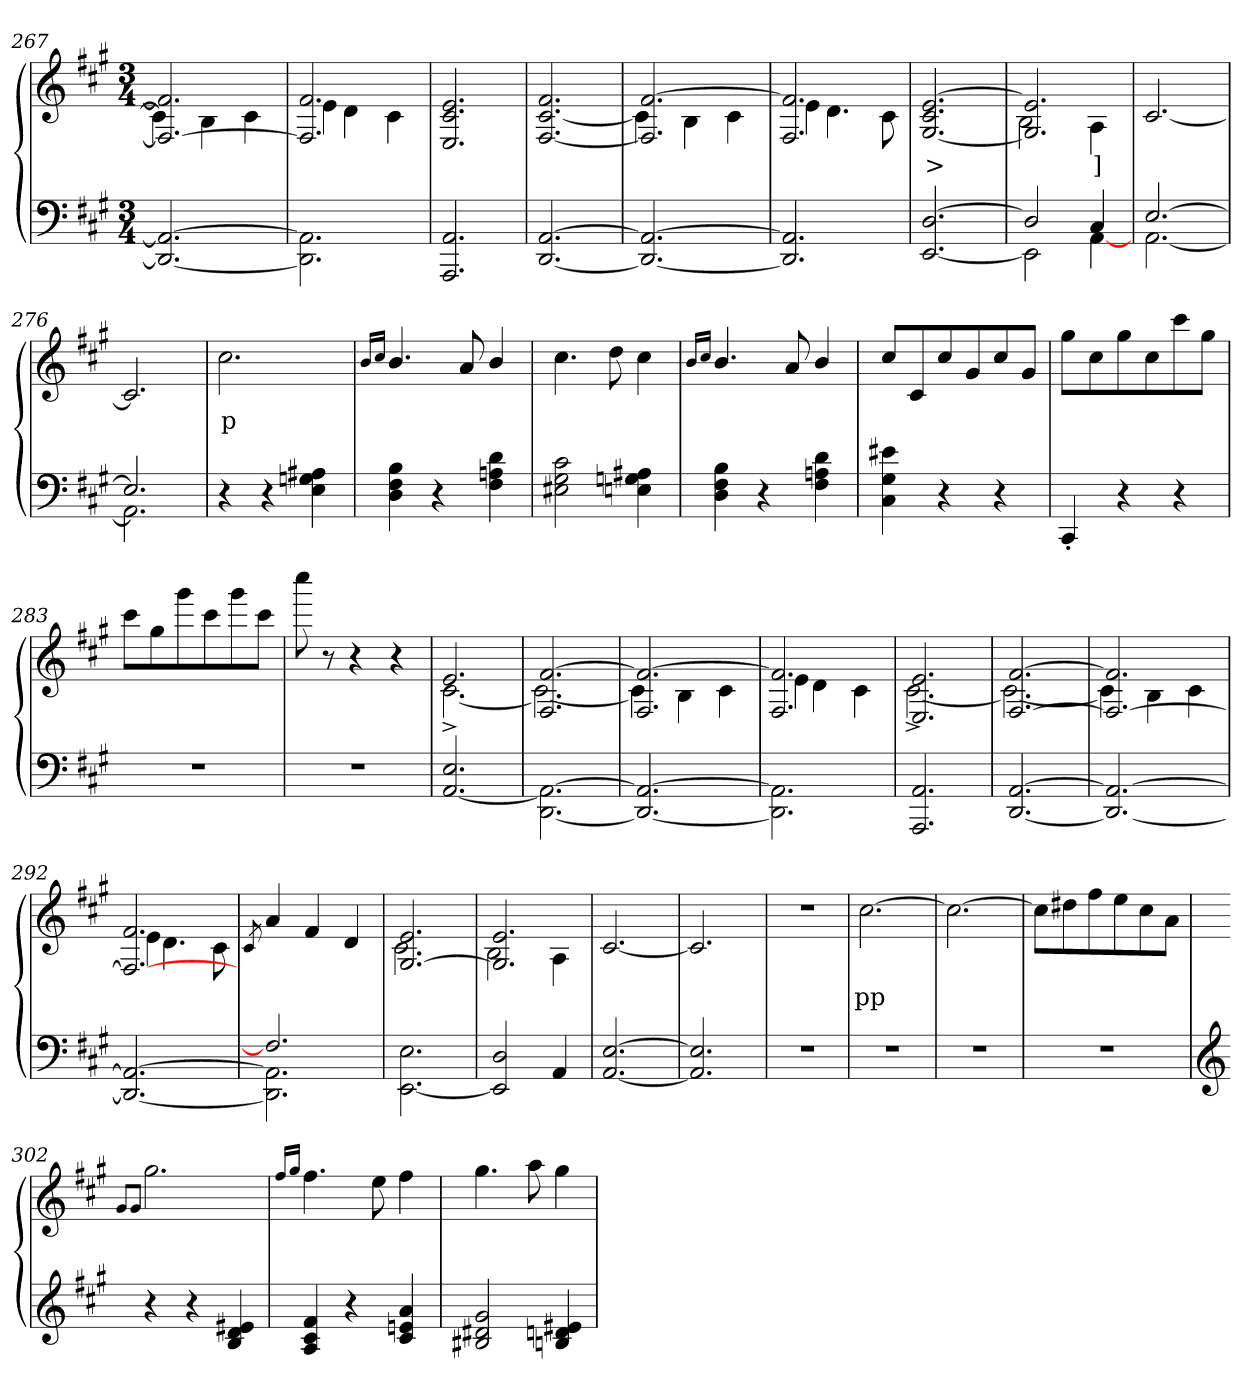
**kern	**kern	**text
*part2	*part1	*part1
*staff2	*staff1	*staff1
*clefF4	*clefG2	*
*k[f#c#g#]	*k[f#c#g#]	*
*M3/4	*M3/4	*
=267	=267	=267
*	*^	*
2.AA_ 2.DD_	2.f#] 2.F#_	4c#\]	.
.	.	4B\	.
.	.	4c#\	.
=268	=268	=268	=268
2.AA\] 2.DD\]	2.f#/ 2.F#/]	4e\	.
.	.	4d\	.
.	.	4c#\	.
*	*v	*v	*
=269	=269	=269
2.AA 2.AAA	2.e 2.c# 2.E	.
=270	=270	=270
[2.AA [2.DD	2.f# [2.c# [2.F#	.
=271	=271	=271
*	*^	*
2.AA_ 2.DD_	[2.f# 2.F#]	4c#\]	.
.	.	4B\	.
.	.	4c#\	.
=272	=272	=272	=272
2.AA] 2.DD]	2.f#] 2.F#	4e\	.
.	.	4.d\	.
.	.	8c#\	.
*	*v	*v	*
=273	=273	=273
[2.D [2.EE	[2.e 2.c# [2.G#	>
=274	=274	=274
*^	*^	*
2D]	2EE]	2.e] 2.G#]	2B	.
4C#	[4AA	.	4A	]
*	*	*v	*v	*
=275	=275	=275	=275
[2.E	[2.AA	[2.c#	.
=276	=276	=276	=276
2.E]	2.AA]	2.c#]	.
*v	*v	*	*
=277	=277	=277
4r	2.cc#	p
4r	.	.
4A#X 4Gn 4E	.	.
=278	=278	=278
.	16qqb/LL	.
.	16qqcc#/JJ	.
4B 4F# 4D	4.b/	.
4r	.	.
.	8a/	.
4d 4An 4F#	4b/	.
=279	=279	=279
2c# 2G# 2E#X	4.cc#	.
.	8dd	.
4A#X 4Gn 4En	4cc#	.
=280	=280	=280
.	16qqb/LL	.
.	16qqcc#/JJ	.
4B 4F# 4D	4.b/	.
4r	.	.
.	8a/	.
4d 4An 4F#	4b/	.
=281	=281	=281
4e#X 4G# 4C#	8cc#L	.
.	8c#	.
4r	8cc#	.
.	8g#	.
4r	8cc#	.
.	8g#J	.
=282	=282	=282
4CC#'>	8gg#\L	.
.	8cc#	.
4r	8gg#	.
.	8cc#	.
4r	8ccc#	.
.	8gg#J	.
=283	=283	=283
2.r	8ccc#\L	.
.	8gg#	.
.	8ggg#	.
.	8ccc#	.
.	8ggg#	.
.	8ccc#J	.
=284	=284	=284
2.r	8cccc#	.
.	8r	.
.	4r	.
.	4r	.
=285	=285	=285
*	*^	*
2.E [2.AA	2.e	[2.c#^>	.
=286	=286	=286	=286
2.AA_ [2.DD\	[2.f# 2.F#	2.c#\_	.
=287	=287	=287	=287
2.AA_ 2.DD_	2.f#_ 2.F#	4c#\]	.
.	.	4B\	.
.	.	4c#\	.
=288	=288	=288	=288
2.AA\] 2.DD\]	2.f#] 2.F#/	4e\	.
.	.	4d\	.
.	.	4c#\	.
=289	=289	=289	=289
2.AA 2.AAA	2.e 2.E	[2.c#^>\	.
=290	=290	=290	=290
[2.AA [2.DD	[2.f# [2.F#	2.c#\_	.
=291	=291	=291	=291
2.AA_ 2.DD_	2.f#] 2.F#_	4c#\]	.
.	.	4B\	.
.	.	4c#\	.
=292	=292	=292	=292
2.AA_ 2.DD_	2.f# 2.F#_	4e\	.
.	.	4.d\	.
.	.	8c#\	.
*	*v	*v	*
=293	=293	=293
.	8qc#/	.
*^	*	*
2.F#]	2.AA\] 2.DD\]	4a/	.
.	.	4f#/	.
.	.	4d/	.
*v	*v	*	*
=294	=294	=294
*	*^	*
2.E\ [2.EE	2.e [2.G#/	2.c#\	.
=295	=295	=295	=295
2D 2EE]	2.e 2.G#]	2B	.
4AA	.	4A	.
*	*v	*v	*
=296	=296	=296
[2.E [2.AA	[2.c#	.
=297	=297	=297
2.E] 2.AA]	2.c#]	.
=298	=298	=298
2.r	2.r	.
=299	=299	=299
2.r	[2.cc#	pp
=300	=300	=300
2.r	2.cc#_	.
=301	=301	=301
2.r	8cc#L]	.
.	8dd#X	.
.	8ff#	.
.	8ee	.
.	8cc#	.
.	8aJ	.
=302	=302	=302
*clefG2	*	*
.	8qqg#/L	.
.	8qqg#/J	.
4r	2.gg#	.
4r	.	.
4e#X 4d 4B	.	.
=303	=303	=303
.	16qqff#/LL	.
.	16qqgg#/JJ	.
4f# 4c# 4A	4.ff#	.
4r	.	.
.	8ee	.
4a 4en 4c#	4ff#	.
=304	=304	=304
2g# 2d#X 2B#X	4.gg#	.
.	8aa	.
4e#X 4dn 4Bn	4gg#	.
=	=	=
*-	*-	*-
